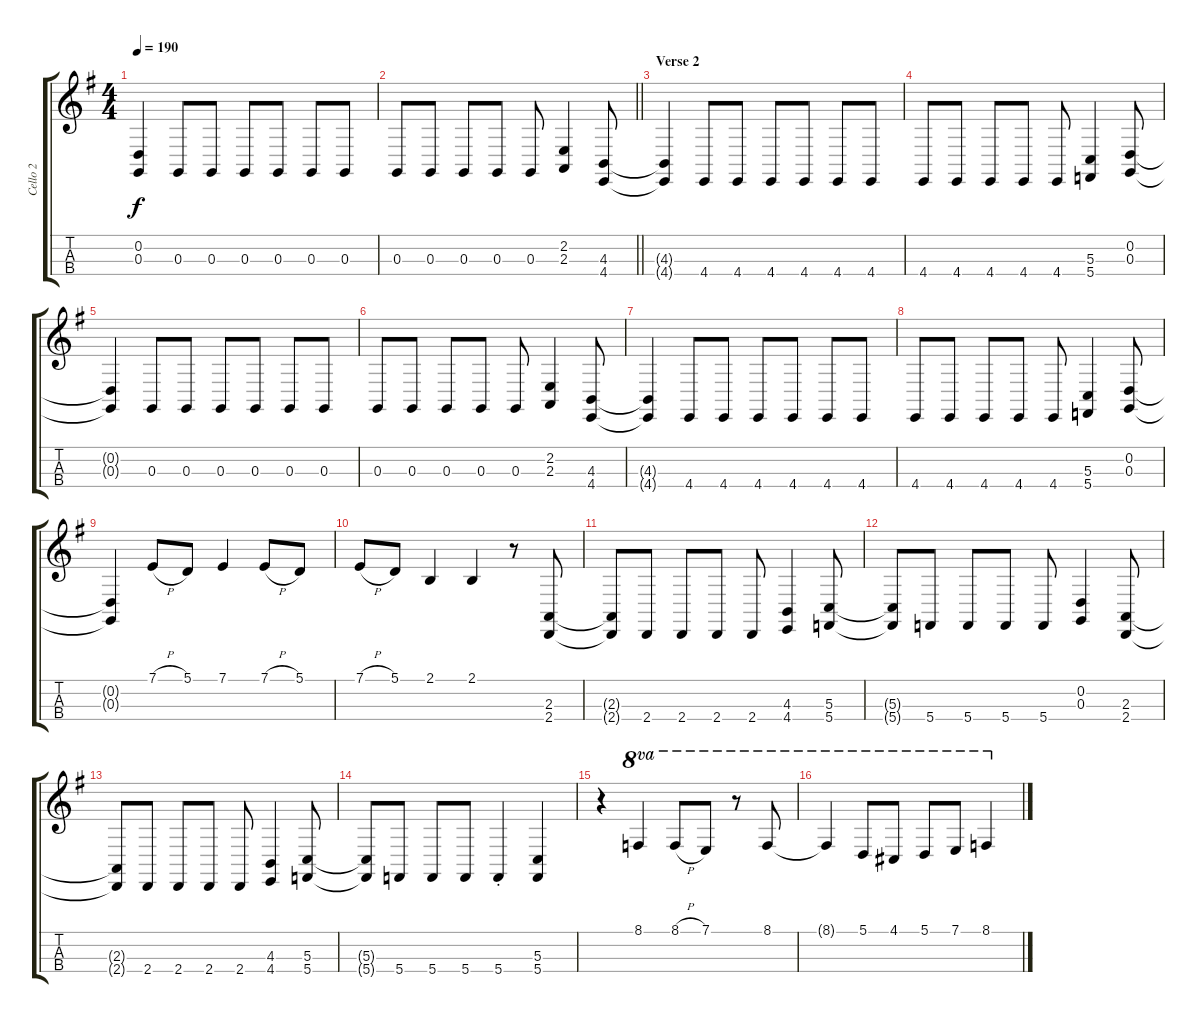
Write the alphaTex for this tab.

\track ("Cello 2" "Cello 2") {instrument cello}
\staff {score tabs}
\tuning (A3 D3 G2 C2) {hide}
\ts (4 4)
\tempo 190
\clef g2
\ks g
(0.2{t} 0.3{t}).4{dy f} 0.3.8 0.3.8 0.3.8 0.3.8 0.3.8 0.3.8 |
\barLineRight lightlight
0.3.8 0.3.8 0.3.8 0.3.8 0.3.8 (2.2 2.3).4 (4.3 4.4).8 |
\section ("" "Verse 2")
(4.3{t} 4.4{t}).4 4.4.8 4.4.8 4.4.8 4.4.8 4.4.8 4.4.8 |
4.4.8 4.4.8 4.4.8 4.4.8 4.4.8 (5.3 5.4).4 (0.2 0.3).8 |
(0.2{t} 0.3{t}).4 0.3.8 0.3.8 0.3.8 0.3.8 0.3.8 0.3.8 |
0.3.8 0.3.8 0.3.8 0.3.8 0.3.8 (2.2 2.3).4 (4.3 4.4).8 |
(4.3{t} 4.4{t}).4 4.4.8 4.4.8 4.4.8 4.4.8 4.4.8 4.4.8 |
4.4.8 4.4.8 4.4.8 4.4.8 4.4.8 (5.3 5.4).4 (0.2 0.3).8 |
(0.2{t} 0.3{t}).4 7.1{h}.8 5.1.8 7.1.4 7.1{h}.8 5.1.8 |
7.1{h}.8 5.1.8 2.1.4 2.1.4 r.8 (2.3 2.4).8 |
(2.3{t} 2.4{t}).8 2.4.8 2.4.8 2.4.8 2.4.8 (4.3 4.4).4 (5.3 5.4).8 |
(5.3{t} 5.4{t}).8 5.4.8 5.4.8 5.4.8 5.4.8 (0.2 0.3).4 (2.3 2.4).8 |
(2.3{t} 2.4{t}).8 2.4.8 2.4.8 2.4.8 2.4.8 (4.3 4.4).4 (5.3 5.4).8 |
(5.3{t} 5.4{t}).8 5.4.8 5.4.8 5.4.8 5.4{st}.4 (5.3 5.4).4 |
r.4 8.1.4{ot 8va} 8.1{h}.8{ot 8va} 7.1.8{ot 8va} r.8{ot 8va} 8.1.8{ot 8va} |
8.1{t}.4{ot 8va} 5.1.8{ot 8va} 4.1.8{ot 8va} 5.1.8{ot 8va} 7.1.8{ot 8va} 8.1.4{ot 8va}
